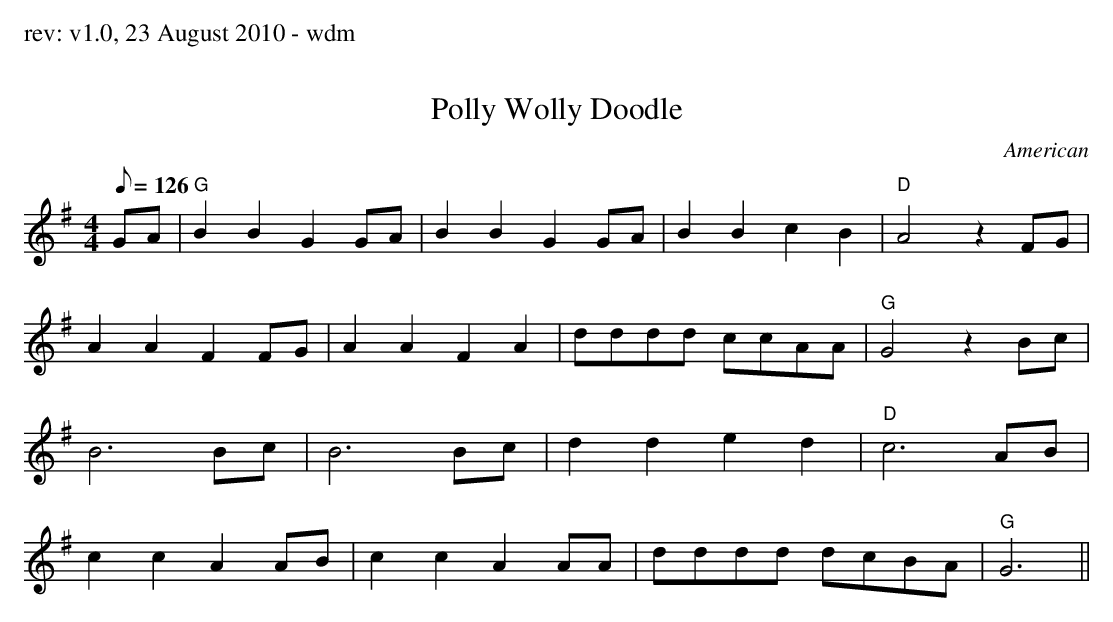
X:1
T:Polly Wolly Doodle
O:American
M:4/4
Q:126
K:G
GA| "G"B2 B2 G2 GA | B2 B2 G2 GA | B2 B2 c2 B2| "D"A4 z2 FG |
A2 A2 F2 FG | A2 A2 F2 A2 | dddd ccAA | "G"G4 z2 Bc |
B6 Bc | B6 Bc | d2 d2 e2 d2 | "D"c6 AB |
c2 c2 A2 AB | c2 c2 A2 AA | dddd dcBA | "G"G6 ||
